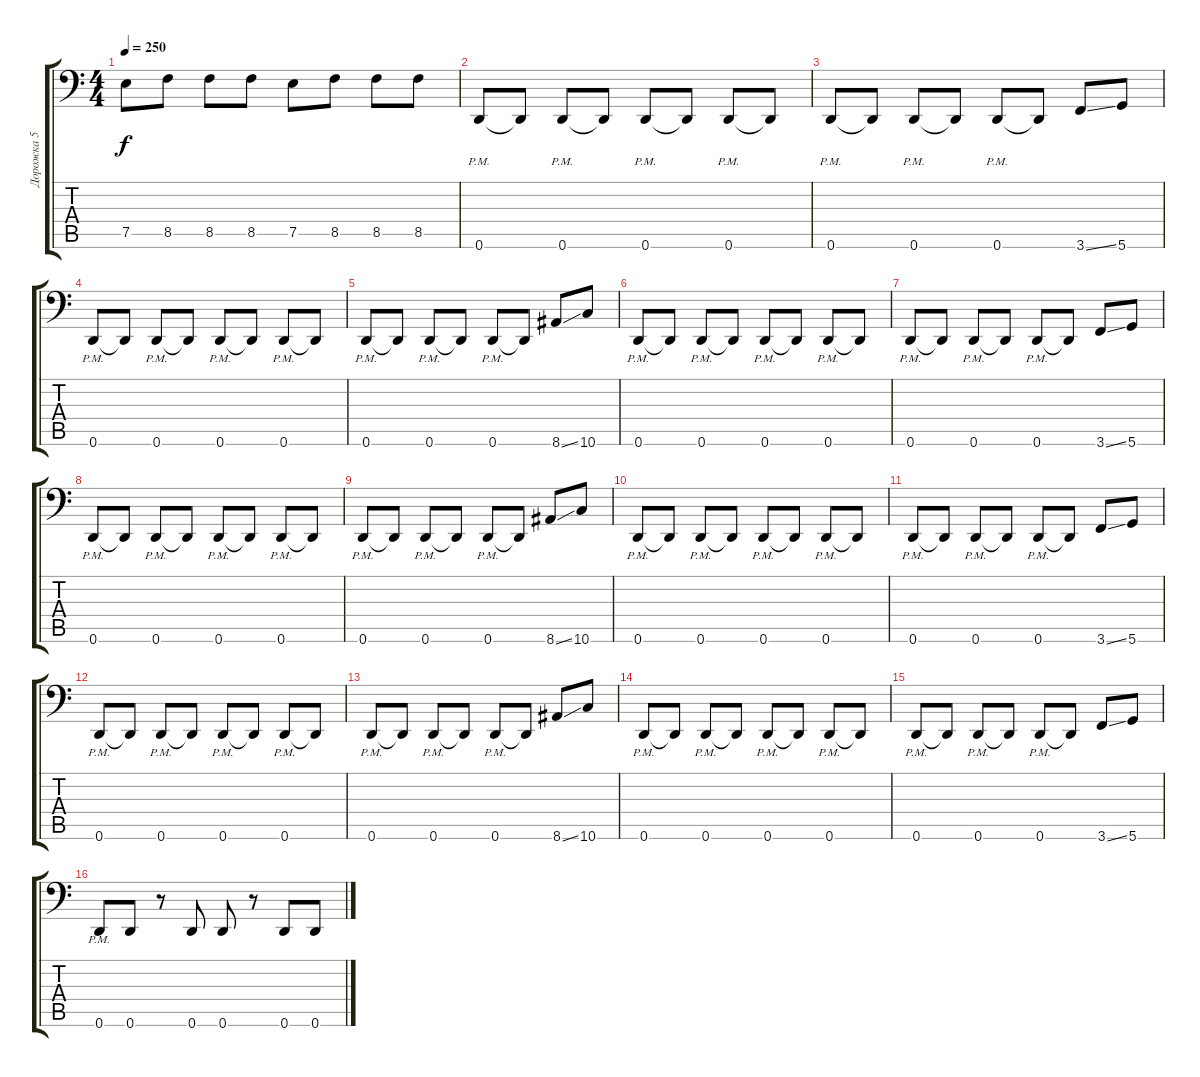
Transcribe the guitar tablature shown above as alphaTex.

\track ("Дорожка 5" "Дорожка 5") {instrument electricbasspick}
\staff {score tabs}
\tuning (E4 B3 G3 D2 A1 D1) {hide}
\ts (4 4)
\tempo 250
\clef f4
\ks c
7.5.8{dy f} 8.5.8 8.5.8 8.5.8 7.5.8 8.5.8 8.5.8 8.5.8 |
0.6{pm}.8 0.6{t}.8 0.6{pm}.8 0.6{t}.8 0.6{pm}.8 0.6{t}.8 0.6{pm}.8 0.6{t}.8 |
0.6{pm}.8 0.6{t}.8 0.6{pm}.8 0.6{t}.8 0.6{pm}.8 0.6{t}.8 3.6{ss}.8 5.6.8 |
0.6{pm}.8 0.6{t}.8 0.6{pm}.8 0.6{t}.8 0.6{pm}.8 0.6{t}.8 0.6{pm}.8 0.6{t}.8 |
0.6{pm}.8 0.6{t}.8 0.6{pm}.8 0.6{t}.8 0.6{pm}.8 0.6{t}.8 8.6{ss}.8 10.6.8 |
0.6{pm}.8 0.6{t}.8 0.6{pm}.8 0.6{t}.8 0.6{pm}.8 0.6{t}.8 0.6{pm}.8 0.6{t}.8 |
0.6{pm}.8 0.6{t}.8 0.6{pm}.8 0.6{t}.8 0.6{pm}.8 0.6{t}.8 3.6{ss}.8 5.6.8 |
0.6{pm}.8 0.6{t}.8 0.6{pm}.8 0.6{t}.8 0.6{pm}.8 0.6{t}.8 0.6{pm}.8 0.6{t}.8 |
0.6{pm}.8 0.6{t}.8 0.6{pm}.8 0.6{t}.8 0.6{pm}.8 0.6{t}.8 8.6{ss}.8 10.6.8 |
0.6{pm}.8 0.6{t}.8 0.6{pm}.8 0.6{t}.8 0.6{pm}.8 0.6{t}.8 0.6{pm}.8 0.6{t}.8 |
0.6{pm}.8 0.6{t}.8 0.6{pm}.8 0.6{t}.8 0.6{pm}.8 0.6{t}.8 3.6{ss}.8 5.6.8 |
0.6{pm}.8 0.6{t}.8 0.6{pm}.8 0.6{t}.8 0.6{pm}.8 0.6{t}.8 0.6{pm}.8 0.6{t}.8 |
0.6{pm}.8 0.6{t}.8 0.6{pm}.8 0.6{t}.8 0.6{pm}.8 0.6{t}.8 8.6{ss}.8 10.6.8 |
0.6{pm}.8 0.6{t}.8 0.6{pm}.8 0.6{t}.8 0.6{pm}.8 0.6{t}.8 0.6{pm}.8 0.6{t}.8 |
0.6{pm}.8 0.6{t}.8 0.6{pm}.8 0.6{t}.8 0.6{pm}.8 0.6{t}.8 3.6{ss}.8 5.6.8 |
0.6{pm}.8 0.6.8 r.8 0.6.8 0.6.8 r.8 0.6.8 0.6.8
